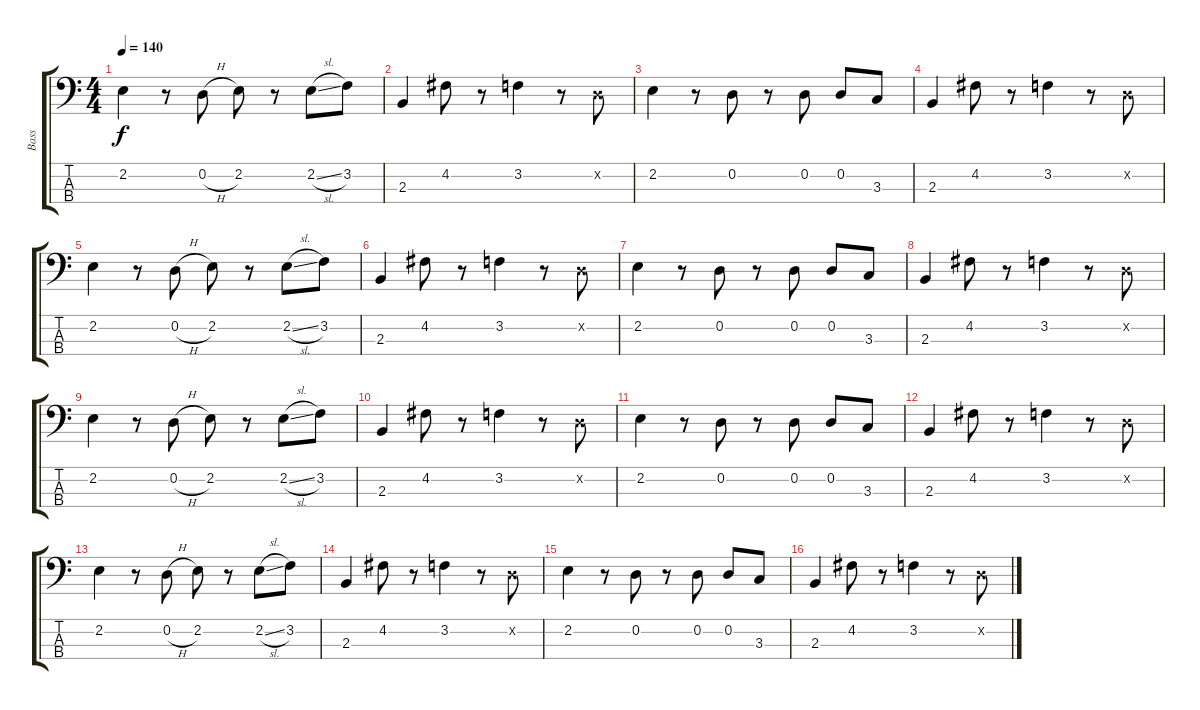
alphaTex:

\track ("Bass" "Bass") {instrument electricbasspick}
\staff {score tabs}
\tuning (G2 D2 A1 E1) {hide}
\ts (4 4)
\tempo 140
\clef f4
\ks c
2.2.4{dy f} r.8 0.2{h}.8 2.2.8 r.8 2.2{sl}.8 3.2.8 |
2.3.4 4.2.8 r.8 3.2.4 r.8 0.2{x}.8 |
2.2.4 r.8 0.2.8 r.8 0.2.8 0.2.8 3.3.8 |
2.3.4 4.2.8 r.8 3.2.4 r.8 0.2{x}.8 |
2.2.4 r.8 0.2{h}.8 2.2.8 r.8 2.2{sl}.8 3.2.8 |
2.3.4 4.2.8 r.8 3.2.4 r.8 0.2{x}.8 |
2.2.4 r.8 0.2.8 r.8 0.2.8 0.2.8 3.3.8 |
2.3.4 4.2.8 r.8 3.2.4 r.8 0.2{x}.8 |
2.2.4 r.8 0.2{h}.8 2.2.8 r.8 2.2{sl}.8 3.2.8 |
2.3.4 4.2.8 r.8 3.2.4 r.8 0.2{x}.8 |
2.2.4 r.8 0.2.8 r.8 0.2.8 0.2.8 3.3.8 |
2.3.4 4.2.8 r.8 3.2.4 r.8 0.2{x}.8 |
2.2.4 r.8 0.2{h}.8 2.2.8 r.8 2.2{sl}.8 3.2.8 |
2.3.4 4.2.8 r.8 3.2.4 r.8 0.2{x}.8 |
2.2.4 r.8 0.2.8 r.8 0.2.8 0.2.8 3.3.8 |
2.3.4 4.2.8 r.8 3.2.4 r.8 0.2{x}.8
